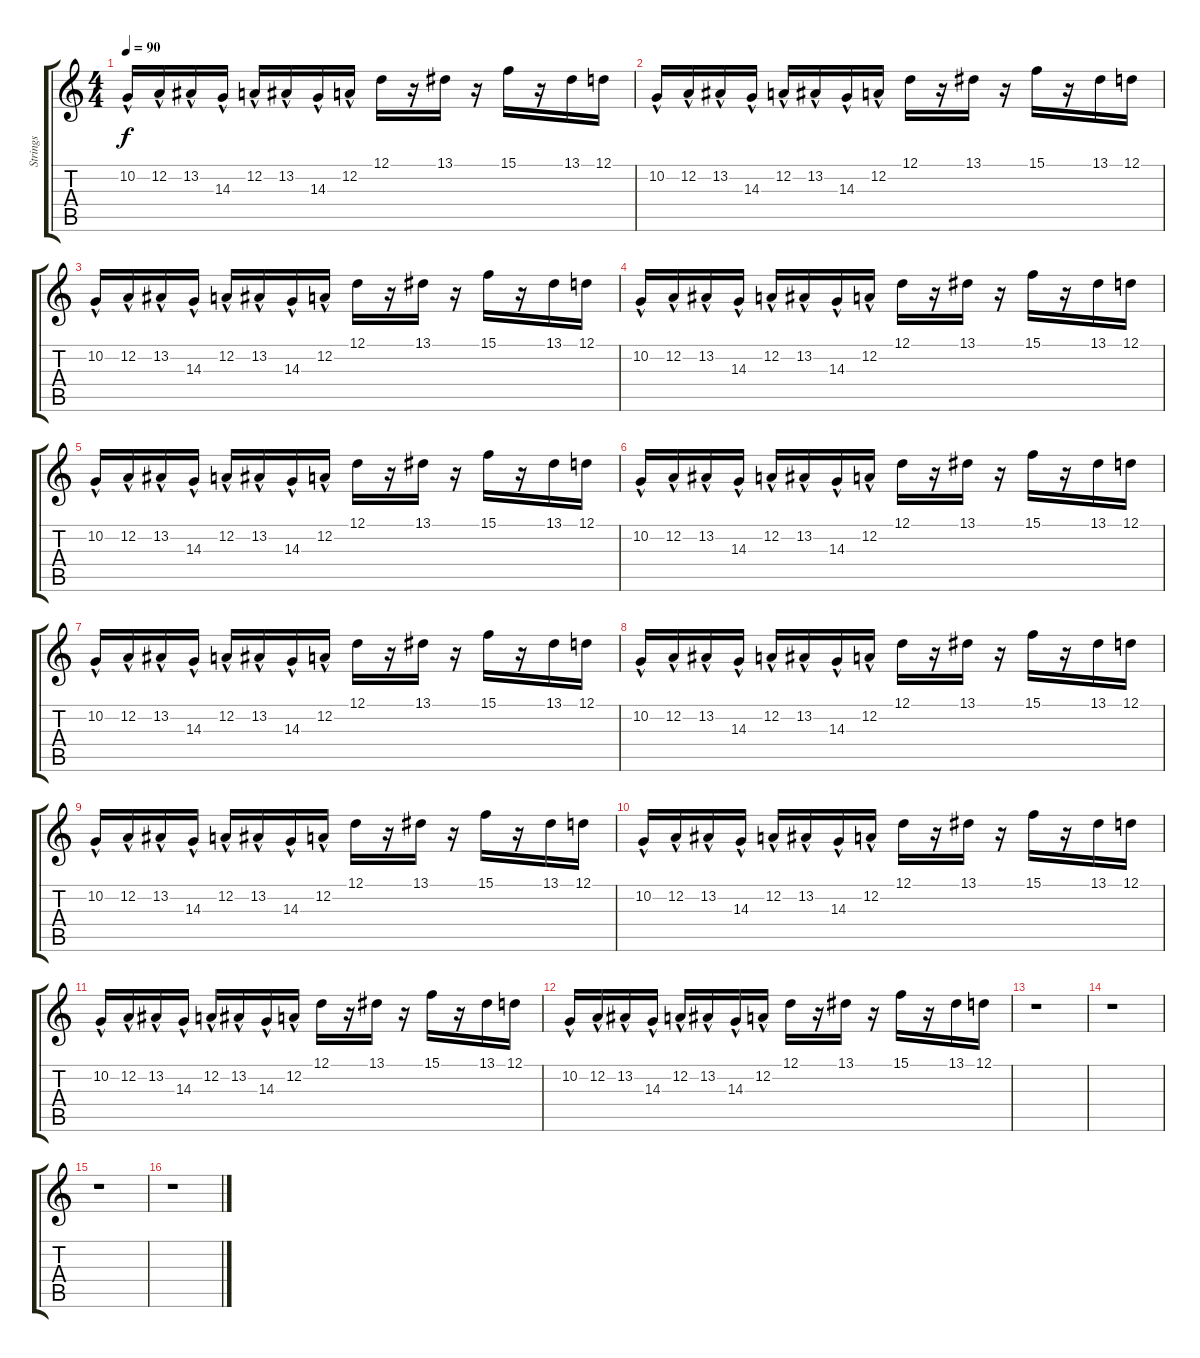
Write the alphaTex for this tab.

\track ("Strings" "Strings") {instrument stringensemble1}
\staff {score tabs}
\tuning (D4 A3 F3 C3 G2 D2) {hide}
\ts (4 4)
\tempo 90
\clef g2
\ks c
10.2{hac}.16{dy f instrument stringensemble1} 12.2{hac}.16 13.2{hac}.16 14.3{hac}.16 12.2{hac}.16 13.2{hac}.16 14.3{hac}.16 12.2{hac}.16 12.1.16 r.16 13.1.16 r.16 15.1.16 r.16 13.1.16 12.1.16 |
10.2{hac}.16 12.2{hac}.16 13.2{hac}.16 14.3{hac}.16 12.2{hac}.16 13.2{hac}.16 14.3{hac}.16 12.2{hac}.16 12.1.16 r.16 13.1.16 r.16 15.1.16 r.16 13.1.16 12.1.16 |
10.2{hac}.16 12.2{hac}.16 13.2{hac}.16 14.3{hac}.16 12.2{hac}.16 13.2{hac}.16 14.3{hac}.16 12.2{hac}.16 12.1.16 r.16 13.1.16 r.16 15.1.16 r.16 13.1.16 12.1.16 |
10.2{hac}.16 12.2{hac}.16 13.2{hac}.16 14.3{hac}.16 12.2{hac}.16 13.2{hac}.16 14.3{hac}.16 12.2{hac}.16 12.1.16 r.16 13.1.16 r.16 15.1.16 r.16 13.1.16 12.1.16 |
10.2{hac}.16 12.2{hac}.16 13.2{hac}.16 14.3{hac}.16 12.2{hac}.16 13.2{hac}.16 14.3{hac}.16 12.2{hac}.16 12.1.16 r.16 13.1.16 r.16 15.1.16 r.16 13.1.16 12.1.16 |
10.2{hac}.16 12.2{hac}.16 13.2{hac}.16 14.3{hac}.16 12.2{hac}.16 13.2{hac}.16 14.3{hac}.16 12.2{hac}.16 12.1.16 r.16 13.1.16 r.16 15.1.16 r.16 13.1.16 12.1.16 |
10.2{hac}.16 12.2{hac}.16 13.2{hac}.16 14.3{hac}.16 12.2{hac}.16 13.2{hac}.16 14.3{hac}.16 12.2{hac}.16 12.1.16 r.16 13.1.16 r.16 15.1.16 r.16 13.1.16 12.1.16 |
10.2{hac}.16 12.2{hac}.16 13.2{hac}.16 14.3{hac}.16 12.2{hac}.16 13.2{hac}.16 14.3{hac}.16 12.2{hac}.16 12.1.16 r.16 13.1.16 r.16 15.1.16 r.16 13.1.16 12.1.16 |
10.2{hac}.16 12.2{hac}.16 13.2{hac}.16 14.3{hac}.16 12.2{hac}.16 13.2{hac}.16 14.3{hac}.16 12.2{hac}.16 12.1.16 r.16 13.1.16 r.16 15.1.16 r.16 13.1.16 12.1.16 |
10.2{hac}.16 12.2{hac}.16 13.2{hac}.16 14.3{hac}.16 12.2{hac}.16 13.2{hac}.16 14.3{hac}.16 12.2{hac}.16 12.1.16 r.16 13.1.16 r.16 15.1.16 r.16 13.1.16 12.1.16 |
10.2{hac}.16 12.2{hac}.16 13.2{hac}.16 14.3{hac}.16 12.2{hac}.16 13.2{hac}.16 14.3{hac}.16 12.2{hac}.16 12.1.16 r.16 13.1.16 r.16 15.1.16 r.16 13.1.16 12.1.16 |
10.2{hac}.16 12.2{hac}.16 13.2{hac}.16 14.3{hac}.16 12.2{hac}.16 13.2{hac}.16 14.3{hac}.16 12.2{hac}.16 12.1.16 r.16 13.1.16 r.16 15.1.16 r.16 13.1.16 12.1.16 |
r.1 |
r.1 |
r.1 |
r.1
